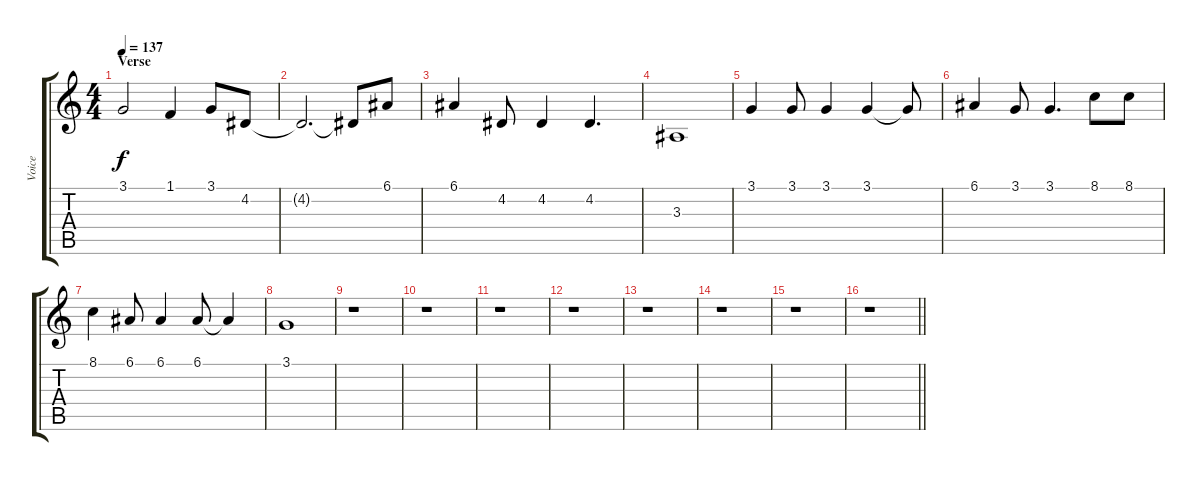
\track ("Voice" "Voice") {instrument lead6voice}
\staff {score tabs}
\tuning (E4 B3 G3 D3 A2 E2) {hide}
\ts (4 4)
\section ("" "Verse")
\tempo 137
\clef g2
\ks c
3.1.2{dy f} 1.1.4 3.1.8 4.2.8 |
4.2{t}.2{d} 4.2{t}.8 6.1.8 |
6.1.4 4.2.8 4.2.4 4.2.4{d} |
3.3.1 |
3.1.4 3.1.8 3.1.4 3.1.4 3.1{t}.8 |
6.1.4 3.1.8 3.1.4{d} 8.1.8 8.1.8 |
8.1.4 6.1.8 6.1.4 6.1.8 6.1{t}.4 |
3.1.1 |
r.1 |
r.1 |
r.1 |
r.1 |
r.1 |
r.1 |
r.1 |
\barLineRight lightlight
r.1
